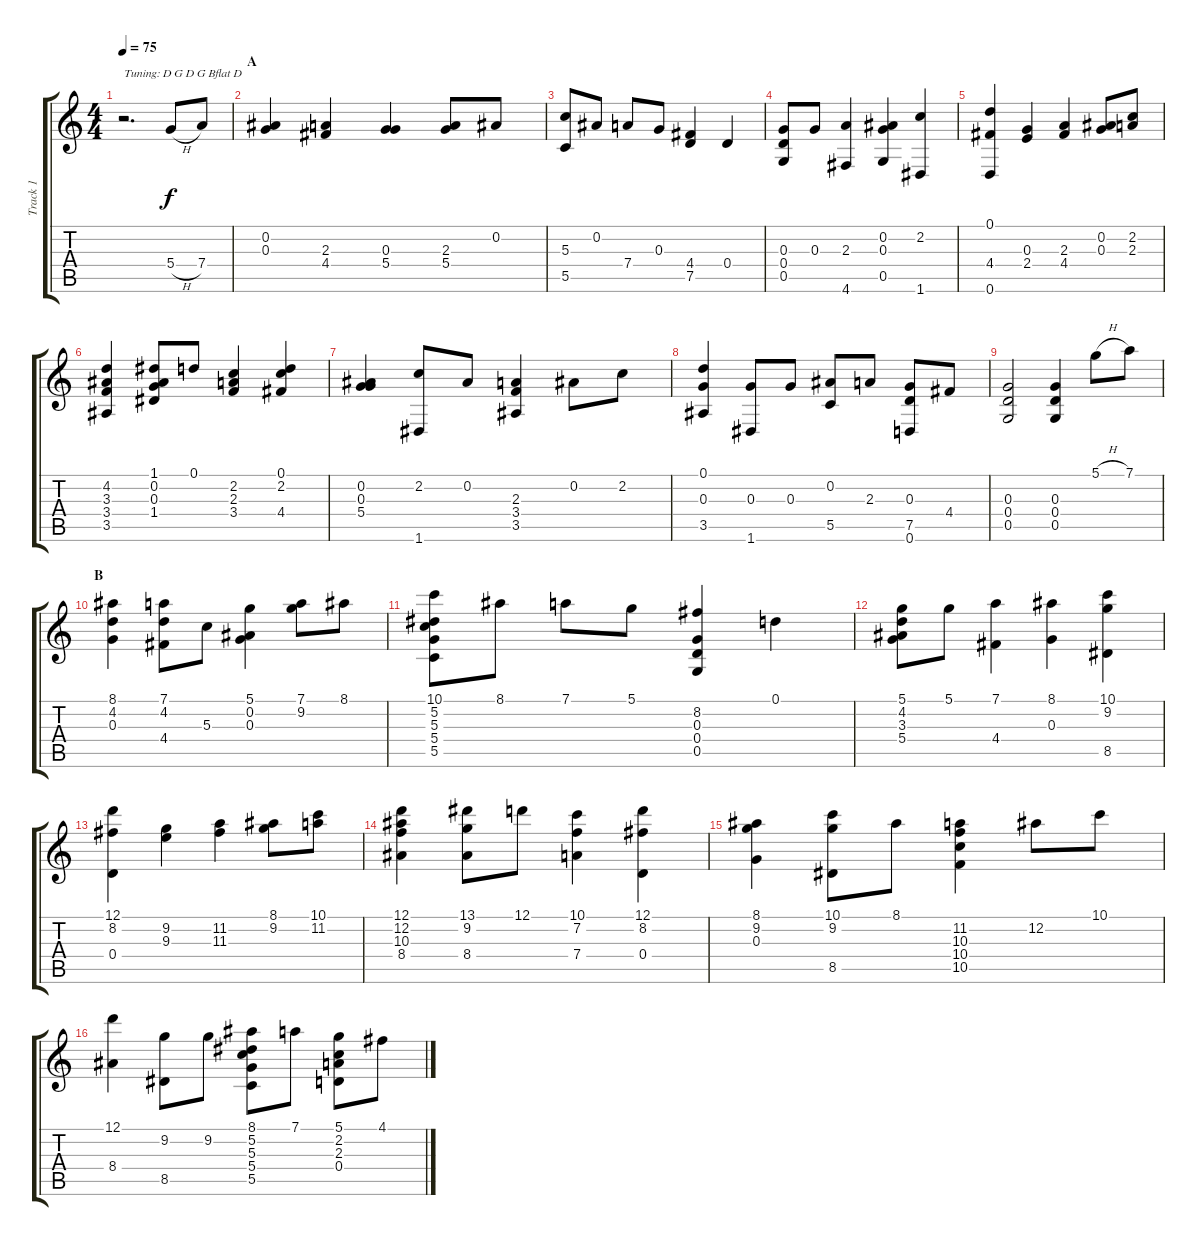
\track ("Track 1" "Track 1") {instrument acousticguitarnylon}
\staff {score tabs}
\tuning (D4 Bb3 G3 D3 G2 D2) {hide}
\ts (4 4)
\tempo 75
\clef g2
\ks c
r.2{d txt "Tuning: D G D G Bflat D" dy f instrument acousticguitarnylon} 5.4{h}.8 7.4.8 |
\section ("" "A")
(0.2 0.3).4 (2.3 4.4).4 (0.3 5.4).4 (2.3 5.4).8 0.2.8 |
(5.3 5.5).8 0.2.8 7.4.8 0.3.8 (4.4 7.5).4 0.4.4 |
(0.3 0.4 0.5).8 0.3.8 (2.3 4.6).4 (0.2 0.3 0.5).4 (2.2 1.6).4 |
(0.1 4.4 0.6).4 (0.3 2.4).4 (2.3 4.4).4 (0.2 0.3).8 (2.2 2.3).8 |
(4.2 3.3 3.4 3.5).4 (1.1 0.2 0.3 1.4).8 0.1.8 (2.2 2.3 3.4).4 (0.1 2.2 4.4).4 |
(0.2 0.3 5.4).4 (2.2 1.6).8 0.2.8 (2.3 3.4 3.5).4 0.2.8 2.2.8 |
(0.1 0.3 3.5).4 (0.3 1.6).8 0.3.8 (0.2 5.5).8 2.3.8 (0.3 7.5 0.6).8 4.4.8 |
(0.3 0.4 0.5).2 (0.3 0.4 0.5).4 5.1{h}.8 7.1.8 |
\section ("" "B")
(8.1 4.2 0.3).4 (7.1 4.2 4.4).8 5.3.8 (5.1 0.2 0.3).4 (7.1 9.2).8 8.1.8 |
(10.1 5.2 5.3 5.4 5.5).8 8.1.8 7.1.8 5.1.8 (8.2 0.3 0.4 0.5).4 0.1.4 |
(5.1 4.2 3.3 5.4).8 5.1.8 (7.1 4.4).4 (8.1 0.3).4 (10.1 9.2 8.5).4 |
(12.1 8.2 0.4).4 (9.2 9.3).4 (11.2 11.3).4 (8.1 9.2).8 (10.1 11.2).8 |
(12.1 12.2 10.3 8.4).4 (13.1 9.2 8.4).8 12.1.8 (10.1 7.2 7.4).4 (12.1 8.2 0.4).4 |
(8.1 9.2 0.3).4 (10.1 9.2 8.5).8 8.1.8 (11.2 10.3 10.4 10.5).4 12.2.8 10.1.8 |
(12.1 8.4).4 (9.2 8.5).8 9.2.8 (8.1 5.2 5.3 5.4 5.5).8 7.1.8 (5.1 2.2 2.3 0.4).8 4.1.8
